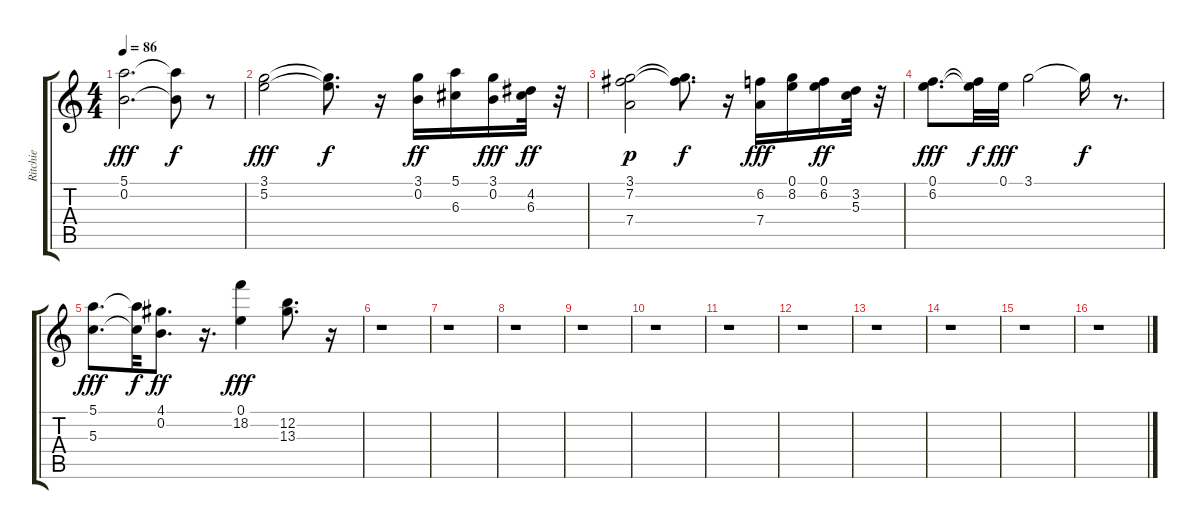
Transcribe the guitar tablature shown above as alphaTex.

\track ("Ritchie" "Ritchie") {instrument distortionguitar}
\staff {score tabs}
\tuning (E4 B3 G3 D3 A2 E2) {hide}
\ts (4 4)
\tempo 86
\clef g2
\ks c
(5.1 0.2).2{d dy fff} (5.1{t} 0.2{t}).8{dy f} r.8 |
(3.1 5.2).2{dy fff} (3.1{t} 5.2{t}).8{d dy f} r.16 (3.1 0.2).16{dy ff} (5.1 6.3).16 (3.1 0.2).16{dy fff} (4.2 6.3).32{dy ff} r.32 |
(3.1 7.2 7.4).2{dy p} (3.1{t} 7.2{t}).8{d dy f} r.16 (6.2 7.4).16{dy fff} (0.1 8.2).16 (0.1 6.2).16{dy ff} (3.2 5.3).32 r.32 |
(0.1 6.2).8{d dy fff} (0.1{t} 6.2{t}).32{dy f} 0.1.32{dy fff} 3.1.2 3.1{t}.16{dy f} r.8{d} |
(5.1 5.3).8{d dy fff} (5.1{t} 5.3{t}).32{dy f} (4.1 0.2).8{d dy ff} r.16{d} (0.1 18.2).4{dy fff} (12.2 13.3).8{d} r.16 |
r.1 |
r.1 |
r.1 |
r.1 |
r.1 |
r.1 |
r.1 |
r.1 |
r.1 |
r.1 |
r.1
